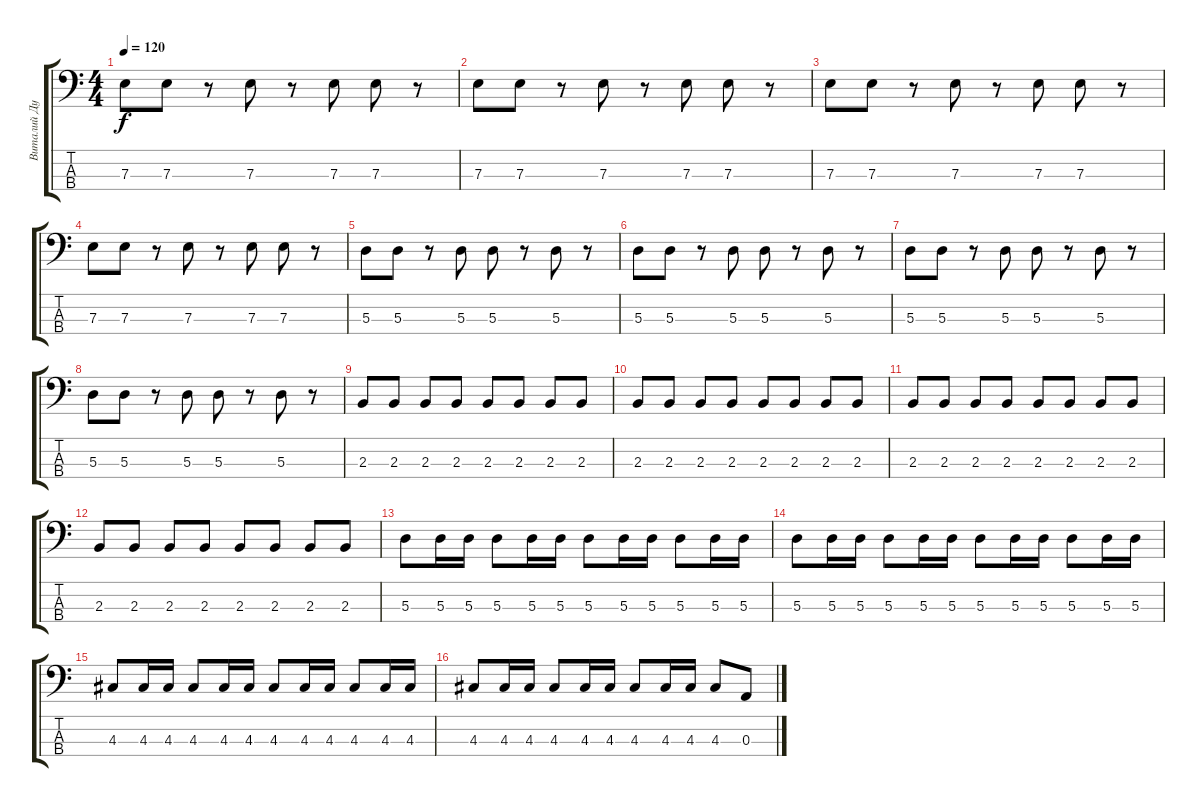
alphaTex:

\track ("Виталий Дубинин" "Виталий Ду") {instrument slapbass1}
\staff {score tabs}
\tuning (G2 D2 A1 E1) {hide}
\ts (4 4)
\tempo 120
\clef f4
\ks c
7.3.8{dy f} 7.3.8 r.8 7.3.8 r.8 7.3.8 7.3.8 r.8 |
7.3.8 7.3.8 r.8 7.3.8 r.8 7.3.8 7.3.8 r.8 |
7.3.8 7.3.8 r.8 7.3.8 r.8 7.3.8 7.3.8 r.8 |
7.3.8 7.3.8 r.8 7.3.8 r.8 7.3.8 7.3.8 r.8 |
5.3.8 5.3.8 r.8 5.3.8 5.3.8 r.8 5.3.8 r.8 |
5.3.8 5.3.8 r.8 5.3.8 5.3.8 r.8 5.3.8 r.8 |
5.3.8 5.3.8 r.8 5.3.8 5.3.8 r.8 5.3.8 r.8 |
5.3.8 5.3.8 r.8 5.3.8 5.3.8 r.8 5.3.8 r.8 |
2.3.8 2.3.8 2.3.8 2.3.8 2.3.8 2.3.8 2.3.8 2.3.8 |
2.3.8 2.3.8 2.3.8 2.3.8 2.3.8 2.3.8 2.3.8 2.3.8 |
2.3.8 2.3.8 2.3.8 2.3.8 2.3.8 2.3.8 2.3.8 2.3.8 |
2.3.8 2.3.8 2.3.8 2.3.8 2.3.8 2.3.8 2.3.8 2.3.8 |
5.3.8 5.3.16 5.3.16 5.3.8 5.3.16 5.3.16 5.3.8 5.3.16 5.3.16 5.3.8 5.3.16 5.3.16 |
5.3.8 5.3.16 5.3.16 5.3.8 5.3.16 5.3.16 5.3.8 5.3.16 5.3.16 5.3.8 5.3.16 5.3.16 |
4.3.8 4.3.16 4.3.16 4.3.8 4.3.16 4.3.16 4.3.8 4.3.16 4.3.16 4.3.8 4.3.16 4.3.16 |
4.3.8 4.3.16 4.3.16 4.3.8 4.3.16 4.3.16 4.3.8 4.3.16 4.3.16 4.3.8 0.3.8
